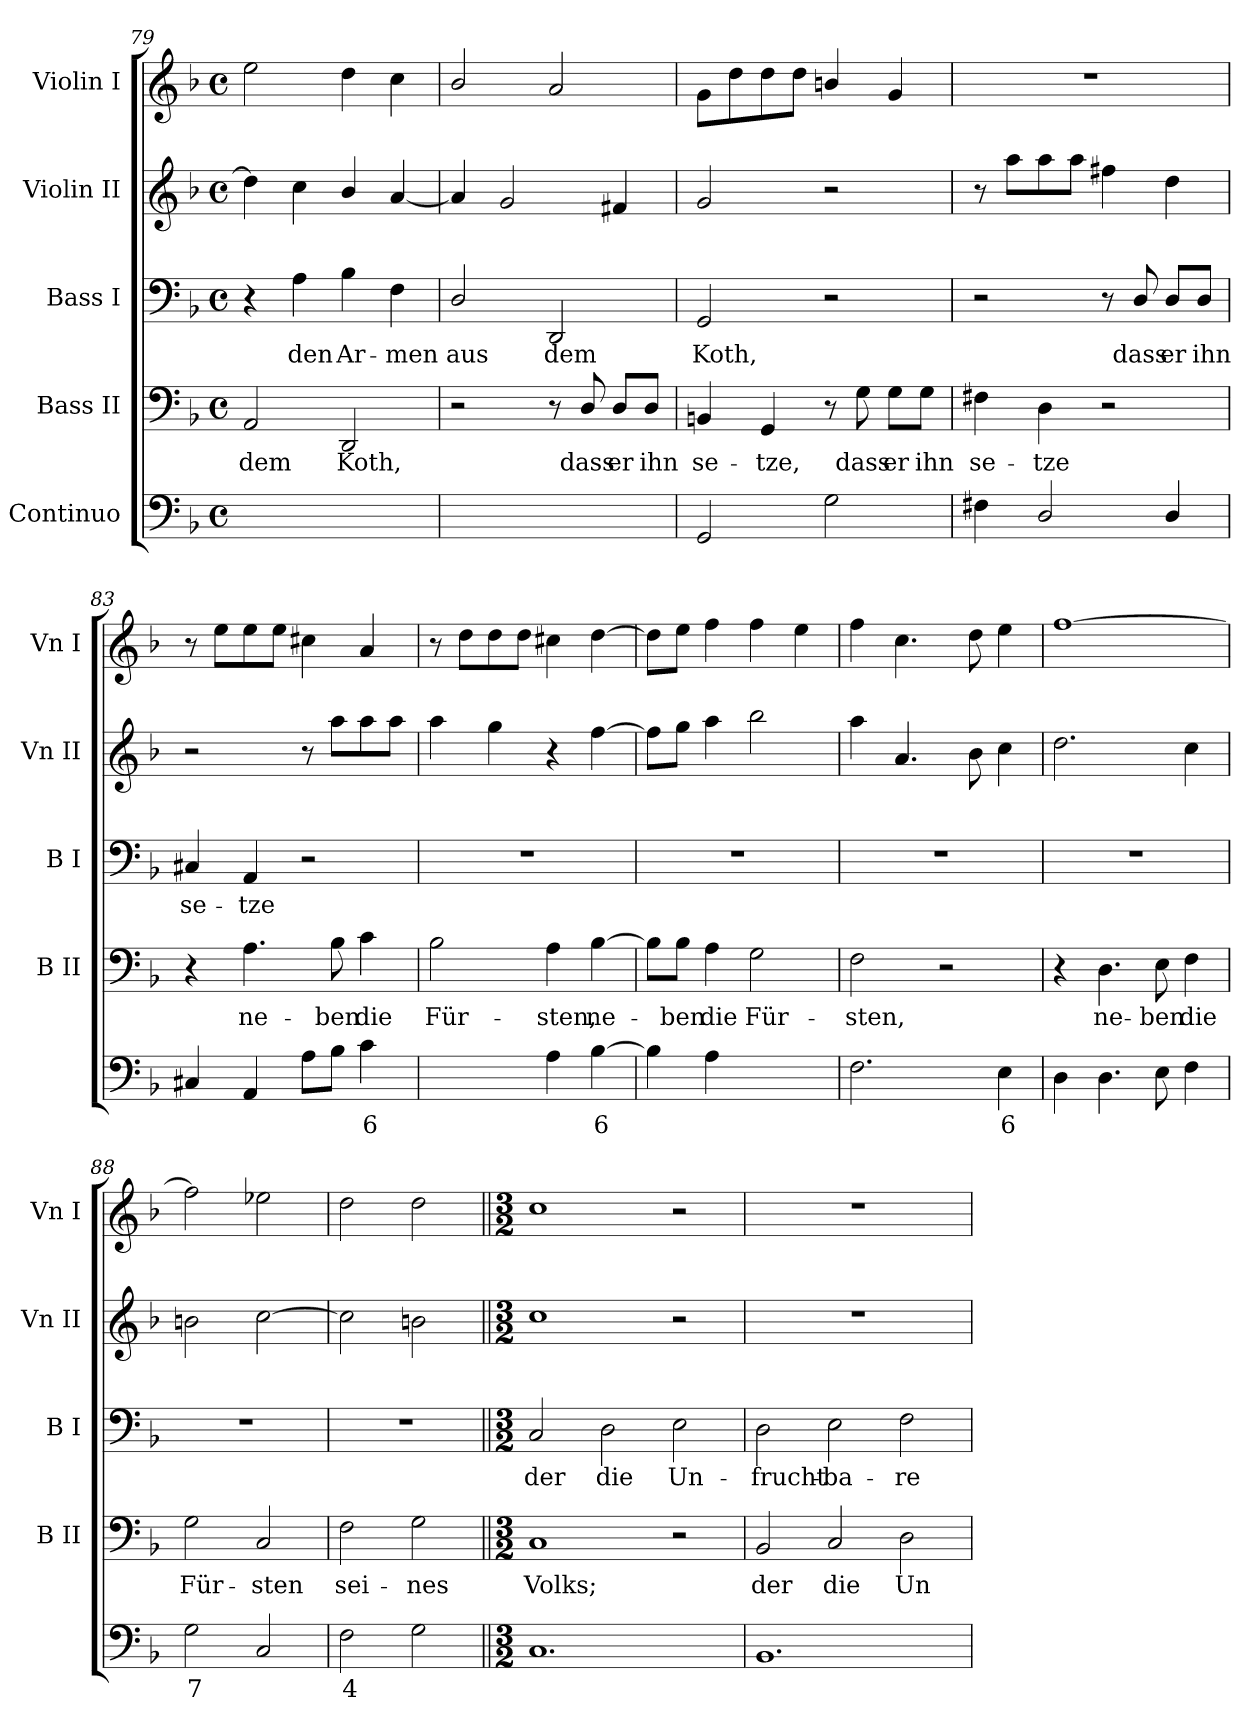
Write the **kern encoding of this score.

**kern	**text	**text	**kern	**text	**kern	**text	**kern	**kern
*part5	*part5	*part5	*part4	*part4	*part3	*part3	*part2	*part1
*staff5	*staff5	*staff5	*staff4	*staff4	*staff3	*staff3	*staff2	*staff1
*I"Continuo	*	*	*I"Bass II	*	*I"Bass I	*	*I"Violin II	*I"Violin I
*	*	*	*I'B II	*	*I'B I	*	*I'Vn II	*I'Vn I
*clefF4	*	*	*clefF4	*	*clefF4	*	*clefG2	*clefG2
*k[b-]	*	*	*k[b-]	*	*k[b-]	*	*k[b-]	*k[b-]
*F:	*	*	*F:	*	*F:	*	*F:	*F:
*M4/4	*	*	*M4/4	*	*M4/4	*	*M4/4	*M4/4
*met(c)	*	*	*met(c)	*	*met(c)	*	*met(c)	*met(c)
=79	=79	=79	=79	=79	=79	=79	=79	=79
!	!	!LO:LY:b	!	!LO:LY:b	!	!	!	!
4AAyy_	.	4	2AA	dem	4r	.	4dd]	2ee
!	!	!	!	!	!	!LO:LY:b	!	!
4AAyy]	.	.	.	.	4A	den	4cc	.
!	!LO:LY:b	!	!	!LO:LY:b	!	!LO:LY:b	!	!
[4DDyy	6	.	2DD	Koth,	4B-	Ar-	4b-/	4dd
!	!LO:LY:b	!	!	!	!	!LO:LY:b	!	!
4DDyy]	5	.	.	.	4F	-men	[4a	4cc
!!LO:LB:g=z
=80	=80	=80	=80	=80	=80	=80	=80	=80
!	!LO:LY:b	!	!	!	!	!LO:LY:b	!	!
[4D/yy	6	.	2r	.	2D/	aus	4a]	2b-/
!	!LO:LY:b	!LO:LY:b	!	!	!	!	!	!
4Dyy]	6	4	.	.	.	.	2g	.
!	!	!LO:LY:b	!	!	!	!LO:LY:b	!	!
[4DDyy	.	4	8r	.	2DD	dem	.	2a
!	!	!	!	!LO:LY:b	!	!	!	!
.	.	.	8D/	dass	.	.	.	.
!	!	!	!	!LO:LY:b	!	!	!	!
4DDyy]	.	.	8D/L	er	.	.	4f#X	.
!	!	!	!	!LO:LY:b	!	!	!	!
.	.	.	8D/J	ihn	.	.	.	.
=81	=81	=81	=81	=81	=81	=81	=81	=81
!	!	!	!	!LO:LY:b	!	!LO:LY:b	!	!
2GG	.	.	4BBn	se-	2GG	Koth,	2g	8gL
.	.	.	.	.	.	.	.	8dd
!	!	!	!	!LO:LY:b	!	!	!	!
.	.	.	4GG	-tze,	.	.	.	8dd
.	.	.	.	.	.	.	.	8ddJ
2G	.	.	8r	.	2r	.	2r	4bn/
!	!	!	!	!LO:LY:b	!	!	!	!
.	.	.	8G	dass	.	.	.	.
!	!	!	!	!LO:LY:b	!	!	!	!
.	.	.	8G\L	er	.	.	.	4g
!	!	!	!	!LO:LY:b	!	!	!	!
.	.	.	8G\J	ihn	.	.	.	.
=82	=82	=82	=82	=82	=82	=82	=82	=82
!	!	!	!	!LO:LY:b	!	!	!	!
4F#X	.	.	4F#X	se-	2r	.	8r	1r
.	.	.	.	.	.	.	8aaL	.
!	!	!	!	!LO:LY:b	!	!	!	!
2D/	.	.	4D	-tze	.	.	8aa	.
.	.	.	.	.	.	.	8aaJ	.
.	.	.	2r	.	8r	.	4ff#X	.
!	!	!	!	!	!	!LO:LY:b	!	!
.	.	.	.	.	8D/	dass	.	.
!	!	!	!	!	!	!LO:LY:b	!	!
4D/	.	.	.	.	8D/L	er	4dd	.
!	!	!	!	!	!	!LO:LY:b	!	!
.	.	.	.	.	8D/J	ihn	.	.
=83	=83	=83	=83	=83	=83	=83	=83	=83
!	!	!	!	!	!	!LO:LY:b	!	!
4C#X	.	.	4r	.	4C#X	se-	2r	8r
.	.	.	.	.	.	.	.	8eeL
!	!	!	!	!LO:LY:b	!	!LO:LY:b	!	!
4AA	.	.	4.A	ne-	4AA	-tze	.	8ee
.	.	.	.	.	.	.	.	8eeJ
8AL	.	.	.	.	2r	.	8r	4cc#X
!	!	!	!	!LO:LY:b	!	!	!	!
8B-J	.	.	8B-	-ben	.	.	8aaL	.
!	!LO:LY:b	!	!	!LO:LY:b	!	!	!	!
4c	6	.	4c	die	.	.	8aa	4a
.	.	.	.	.	.	.	8aaJ	.
=84	=84	=84	=84	=84	=84	=84	=84	=84
!	!LO:LY:b	!	!	!LO:LY:b	!	!	!	!
[4B-yy	7	.	2B-	Für-	1r	.	4aa	8r
.	.	.	.	.	.	.	.	8ddL
!	!LO:LY:b	!	!	!	!	!	!	!
4B-yy]	6	.	.	.	.	.	4gg	8dd
.	.	.	.	.	.	.	.	8ddJ
!	!	!	!	!LO:LY:b	!	!	!	!
4A	.	.	4A	-sten,	.	.	4r	4cc#X
!	!LO:LY:b	!	!	!LO:LY:b	!	!	!	!
[4B-	6	.	[4B-	ne-	.	.	[4ff	[4dd
!!LO:LB:g=z
=85	=85	=85	=85	=85	=85	=85	=85	=85
4B-]	.	.	8B-\L]	.	1r	.	8ffL]	8ddL]
!	!	!	!	!LO:LY:b	!	!	!	!
.	.	.	8B-\J	ben	.	.	8ggJ	8eeJ
!	!	!	!	!LO:LY:b	!	!	!	!
4A	.	.	4A	die	.	.	4aa	4ff
!	!LO:LY:b	!	!	!LO:LY:b	!	!	!	!
[4Gyy	7	.	2G	Für-	.	.	2bb-	4ff
!	!LO:LY:b	!	!	!	!	!	!	!
4Gyy]	6	.	.	.	.	.	.	4ee
=86	=86	=86	=86	=86	=86	=86	=86	=86
!	!	!	!	!LO:LY:b	!	!	!	!
2.F	.	.	2F	-sten,	1r	.	4aa	4ff
.	.	.	.	.	.	.	4.a	4.cc
.	.	.	2r	.	.	.	.	.
.	.	.	.	.	.	.	8b-	8dd
!	!LO:LY:b	!	!	!	!	!	!	!
4E	6	.	.	.	.	.	4cc	4ee
=87	=87	=87	=87	=87	=87	=87	=87	=87
4D	.	.	4r	.	1r	.	2.dd	[1ff
!	!	!	!	!LO:LY:b	!	!	!	!
4.D	.	.	4.D	ne-	.	.	.	.
!	!	!	!	!LO:LY:b	!	!	!	!
8E	.	.	8E	-ben	.	.	.	.
!	!	!	!	!LO:LY:b	!	!	!	!
4F	.	.	4F	die	.	.	4cc	.
=88	=88	=88	=88	=88	=88	=88	=88	=88
!	!LO:LY:b	!	!	!LO:LY:b	!	!	!	!
2G	7	.	2G	Für-	1r	.	2bn	2ff]
!	!	!	!	!LO:LY:b	!	!	!	!
2C	.	.	2C	-sten	.	.	[2cc	2ee-X
=89	=89	=89	=89	=89	=89	=89	=89	=89
!	!LO:LY:b	!	!	!LO:LY:b	!	!	!	!
2F	4	.	2F	sei-	1r	.	2cc]	2dd
!	!	!	!	!LO:LY:b	!	!	!	!
2G	.	.	2G	-nes	.	.	2bn	2dd
=90||	=90||	=90||	=90||	=90||	=90||	=90||	=90||	=90||
*M3/2	*	*	*M3/2	*	*M3/2	*	*M3/2	*M3/2
!	!	!	!	!LO:LY:b	!	!LO:LY:b	!	!
1.C	.	.	1C	Volks;	2C	der	1cc	1cc
!	!	!	!	!	!	!LO:LY:b	!	!
.	.	.	.	.	2D	die	.	.
!	!	!	!	!	!	!LO:LY:b	!	!
.	.	.	2r	.	2E	Un-	2r	2r
=91	=91	=91	=91	=91	=91	=91	=91	=91
!	!	!	!	!LO:LY:b	!	!LO:LY:b	!LO:N:vis=1	!LO:N:vis=1
1.BB-	.	.	2BB-	der	2D	-frucht-	1.r	1.r
!	!	!	!	!LO:LY:b	!	!LO:LY:b	!	!
.	.	.	2C	die	2E	-ba-	.	.
!	!	!	!	!LO:LY:b	!	!LO:LY:b	!	!
.	.	.	2D	Un-	2F	-re	.	.
=	=	=	=	=	=	=	=	=
*-	*-	*-	*-	*-	*-	*-	*-	*-
